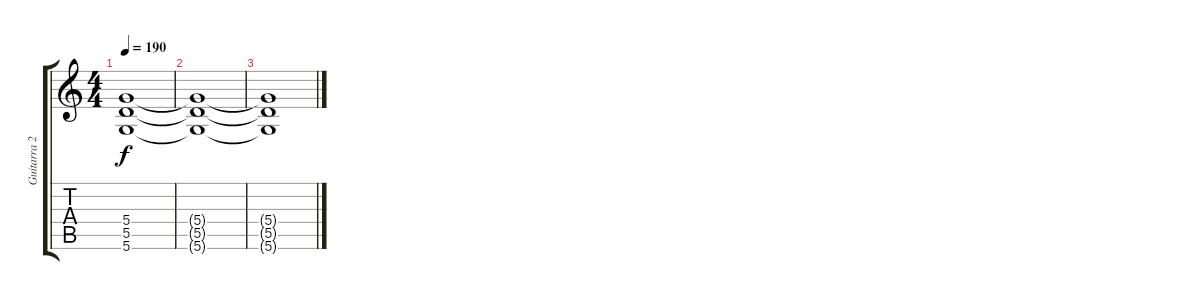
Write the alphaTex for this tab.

\track ("Guitarra 2" "Guitarra 2") {instrument overdrivenguitar}
\staff {score tabs}
\tuning (E4 B3 G3 D3 A2 D2) {hide}
\ts (4 4)
\tempo 190
\clef g2
\ks c
(5.4{t} 5.5{t} 5.6{t}).1{dy f} |
(5.4{t} 5.5{t} 5.6{t}).1 |
(5.4{t} 5.5{t} 5.6{t}).1
